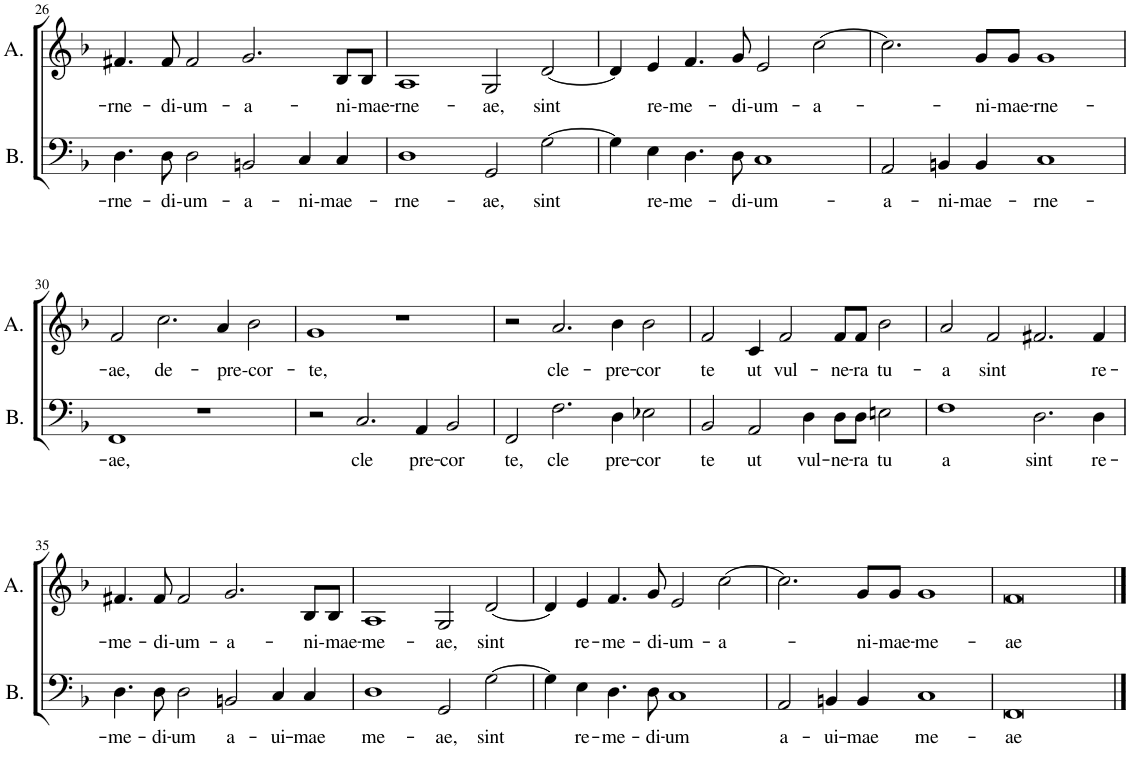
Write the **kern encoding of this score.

**kern	**text	**kern	**text
*part2	*part2	*part1	*part1
*staff2	*staff2	*staff1	*staff1
*I"Basse	*	*I"Alto	*
*I'B.	*	*I'A.	*
!!LO:PB:g=z
*clefF4	*	*clefG2	*
*k[b-]	*	*k[b-]	*
*M4/2	*	*M4/2	*
=26	=26	=26	=26
!	!LO:LY:b	!	!LO:LY:b
4.D\	-rne-	4.f#X/	-rne-
!	!LO:LY:b	!	!LO:LY:b
8D\	-di-um-	8f#/	-di-um-
2D\	.	2f#/	.
!	!LO:LY:b	!	!LO:LY:b
2BBn/	-a-	2.g/	-a-
!	!LO:LY:b	!	!
4C/	-ni-mae-	.	.
!	!	!	!LO:LY:b
4C/	.	8B-/L	-ni-mae-
.	.	8B-/J	.
=27	=27	=27	=27
!	!LO:LY:b	!	!LO:LY:b
1D	-rne-	1A	-rne-
!	!LO:LY:b	!	!LO:LY:b
2GG/	-ae,	2G/	-ae,
!	!LO:LY:b	!	!LO:LY:b
[2G\	sint	[2d/	sint
=28	=28	=28	=28
4G\]	.	4d/]	.
!	!LO:LY:b	!	!LO:LY:b
4E\	re-me-	4e/	re-me-
4.D\	.	4.f/	.
!	!LO:LY:b	!	!LO:LY:b
8D\	-di-um-	8g/	-di-um-
1C	.	2e/	.
!	!	!	!LO:LY:b
.	.	[2cc\	-a-
=29	=29	=29	=29
!	!LO:LY:b	!	!
2AA/	-a-	2.cc\]	.
!	!LO:LY:b	!	!
4BBn/	-ni-mae-	.	.
!	!	!	!LO:LY:b
4BB/	.	8g/L	-ni-mae-
.	.	8g/J	.
!	!LO:LY:b	!	!LO:LY:b
1C	-rne-	1g	-rne-
!!LO:LB:g=z
=30	=30	=30	=30
!	!LO:LY:b	!	!LO:LY:b
1FF	-ae,	2f/	-ae,
!	!	!	!LO:LY:b
.	.	2.cc\	de-
1r	.	.	.
!	!	!	!LO:LY:b
.	.	4a/	-pre-cor-
.	.	2b-\	.
=31	=31	=31	=31
!	!	!	!LO:LY:b
2r	.	1g	-te,
!	!LO:LY:b	!	!
2.C/	cle	.	.
.	.	1r	.
!	!LO:LY:b	!	!
4AA/	pre-	.	.
!	!LO:LY:b	!	!
2BB-/	-cor	.	.
=32	=32	=32	=32
!	!LO:LY:b	!	!
2FF/	te,	2r	.
!	!LO:LY:b	!	!LO:LY:b
2.F\	cle	2.a/	cle-
!	!LO:LY:b	!	!LO:LY:b
4D\	pre-	4b-\	-pre-
!	!LO:LY:b	!	!LO:LY:b
2E-X\	-cor	2b-\	-cor
=33	=33	=33	=33
!	!LO:LY:b	!	!LO:LY:b
2BB-/	te	2f/	te
!	!LO:LY:b	!	!LO:LY:b
2AA/	ut	4c/	ut
!	!	!	!LO:LY:b
.	.	2f/	vul-
!	!LO:LY:b	!	!
4D\	vul-	.	.
!	!LO:LY:b	!	!LO:LY:b
8D\L	-ne-	8f/L	-ne-
!	!LO:LY:b	!	!LO:LY:b
8D\J	-ra	8f/J	-ra
!	!LO:LY:b	!	!LO:LY:b
2En\	tu	2b-\	tu-
=34	=34	=34	=34
!	!LO:LY:b	!	!LO:LY:b
1F	a	2a/	-a
!	!	!	!LO:LY:b
.	.	2f/	sint
!	!LO:LY:b	!	!
2.D\	sint	2.f#X/	.
!	!LO:LY:b	!	!LO:LY:b
4D\	re-	4f#/	re-
!!LO:LB:g=z
=35	=35	=35	=35
!	!LO:LY:b	!	!LO:LY:b
4.D\	-me-	4.f#X/	-me-
!	!LO:LY:b	!	!LO:LY:b
8D\	-di-	8f#/	-di-um-
!	!LO:LY:b	!	!
2D\	-um	2f#/	.
!	!LO:LY:b	!	!LO:LY:b
2BBn/	a-	2.g/	-a-
!	!LO:LY:b	!	!
4C/	-ui-	.	.
!	!LO:LY:b	!	!LO:LY:b
4C/	-mae	8B-/L	-ni-mae-
.	.	8B-/J	.
=36	=36	=36	=36
!	!LO:LY:b	!	!LO:LY:b
1D	me-	1A	-me-
!	!LO:LY:b	!	!LO:LY:b
2GG/	-ae,	2G/	-ae,
!	!LO:LY:b	!	!LO:LY:b
[2G\	sint	[2d/	sint
=37	=37	=37	=37
4G\]	.	4d/]	.
!	!LO:LY:b	!	!LO:LY:b
4E\	re-	4e/	re-
!	!LO:LY:b	!	!LO:LY:b
4.D\	-me-	4.f/	-me-
!	!LO:LY:b	!	!LO:LY:b
8D\	-di-	8g/	-di-um-
!	!LO:LY:b	!	!
1C	-um	2e/	.
!	!	!	!LO:LY:b
.	.	[2cc\	-a-
=38	=38	=38	=38
!	!LO:LY:b	!	!
2AA/	a-	2.cc\]	.
!	!LO:LY:b	!	!
4BBn/	-ui-	.	.
!	!LO:LY:b	!	!LO:LY:b
4BB/	-mae	8g/L	-ni-mae-
.	.	8g/J	.
!	!LO:LY:b	!	!LO:LY:b
1C	me-	1g	-me-
=39	=39	=39	=39
!	!LO:LY:b	!	!LO:LY:b
0FF	ae	0f	ae
==	==	==	==
*-	*-	*-	*-
